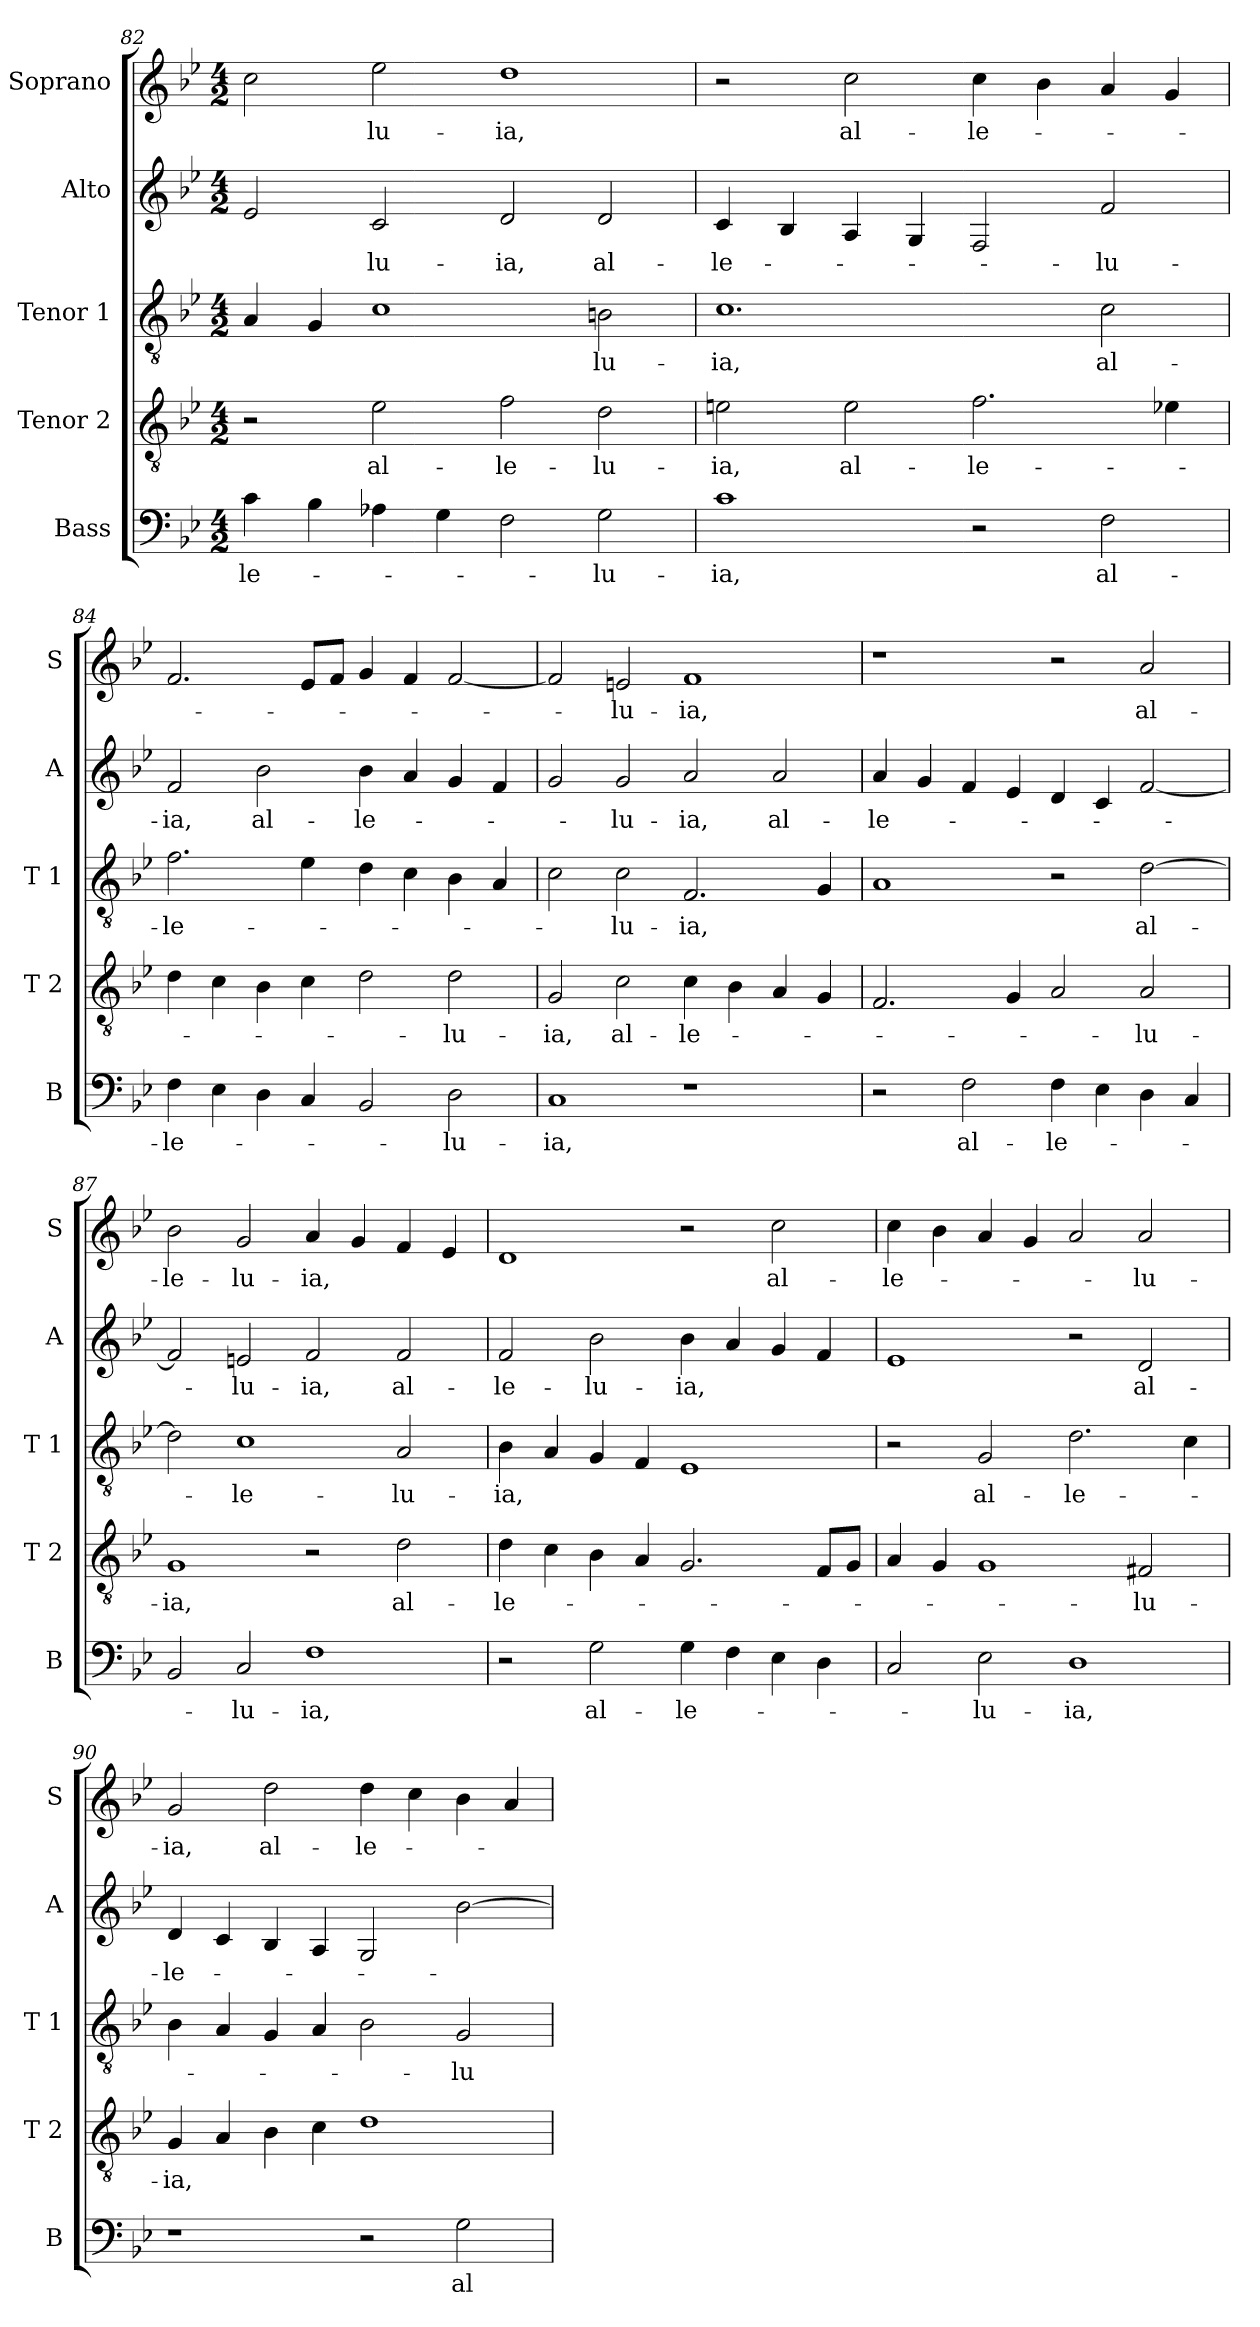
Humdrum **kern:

**kern	**text	**kern	**text	**kern	**text	**kern	**text	**kern	**text
*part5	*part5	*part4	*part4	*part3	*part3	*part2	*part2	*part1	*part1
*staff5	*staff5	*staff4	*staff4	*staff3	*staff3	*staff2	*staff2	*staff1	*staff1
*I"Bass	*	*I"Tenor 2	*	*I"Tenor 1	*	*I"Alto	*	*I"Soprano	*
*I'B	*	*I'T 2	*	*I'T 1	*	*I'A	*	*I'S	*
*clefF4	*	*clefGv2	*	*clefGv2	*	*clefG2	*	*clefG2	*
*k[b-e-]	*	*k[b-e-]	*	*k[b-e-]	*	*k[b-e-]	*	*k[b-e-]	*
*B-:	*	*B-:	*	*B-:	*	*B-:	*	*B-:	*
*M4/2	*	*M4/2	*	*M4/2	*	*M4/2	*	*M4/2	*
=82	=82	=82	=82	=82	=82	=82	=82	=82	=82
!	!LO:LY:b	!	!	!	!	!	!	!	!
4c\	-le-	2r	.	4A/	.	2e-/	.	2cc\	.
4B-\	.	.	.	4G/	.	.	.	.	.
!	!	!	!LO:LY:b	!	!	!	!LO:LY:b	!	!LO:LY:b
4A-X\	.	2e-\	al-	1c	.	2c/	-lu-	2ee-\	-lu-
4G\	.	.	.	.	.	.	.	.	.
!	!	!	!LO:LY:b	!	!	!	!LO:LY:b	!	!LO:LY:b
2F\	.	2f\	-le-	.	.	2d/	-ia,	1dd	-ia,
!	!LO:LY:b	!	!LO:LY:b	!	!LO:LY:b	!	!LO:LY:b	!	!
2G\	-lu-	2d\	-lu-	2Bn\	-lu-	2d/	al-	.	.
=83	=83	=83	=83	=83	=83	=83	=83	=83	=83
!	!LO:LY:b	!	!LO:LY:b	!	!LO:LY:b	!	!LO:LY:b	!	!
1c	-ia,	2en\	-ia,	1.c	-ia,	4c/	-le-	2r	.
.	.	.	.	.	.	4B-/	.	.	.
!	!	!	!LO:LY:b	!	!	!	!	!	!LO:LY:b
.	.	2e\	al-	.	.	4A/	.	2cc\	al-
.	.	.	.	.	.	4G/	.	.	.
!	!	!	!LO:LY:b	!	!	!	!	!	!LO:LY:b
2r	.	2.f\	-le-	.	.	2F/	.	4cc\	-le-
.	.	.	.	.	.	.	.	4b-\	.
!	!LO:LY:b	!	!	!	!LO:LY:b	!	!LO:LY:b	!	!
2F\	al-	.	.	2c\	al-	2f/	-lu-	4a/	.
.	.	4e-X\	.	.	.	.	.	4g/	.
=84	=84	=84	=84	=84	=84	=84	=84	=84	=84
!	!LO:LY:b	!	!	!	!LO:LY:b	!	!LO:LY:b	!	!
4F\	-le-	4d\	.	2.f\	-le-	2f/	-ia,	2.f/	.
4E-\	.	4c\	.	.	.	.	.	.	.
!	!	!	!	!	!	!	!LO:LY:b	!	!
4D\	.	4B-\	.	.	.	2b-\	al-	.	.
4C/	.	4c\	.	4e-\	.	.	.	8e-/L	.
.	.	.	.	.	.	.	.	8f/J	.
!	!	!	!	!	!	!	!LO:LY:b	!	!
2BB-/	.	2d\	.	4d\	.	4b-\	-le-	4g/	.
.	.	.	.	4c\	.	4a/	.	4f/	.
!	!LO:LY:b	!	!LO:LY:b	!	!	!	!	!	!
2D\	-lu-	2d\	-lu-	4B-\	.	4g/	.	[2f/	.
.	.	.	.	4A/	.	4f/	.	.	.
!!LO:PB:g=z
=85	=85	=85	=85	=85	=85	=85	=85	=85	=85
!	!LO:LY:b	!	!LO:LY:b	!	!	!	!	!	!
1C	-ia,	2G/	-ia,	2c\	.	2g/	.	2f/]	.
!	!	!	!LO:LY:b	!	!LO:LY:b	!	!LO:LY:b	!	!LO:LY:b
.	.	2c\	al-	2c\	-lu-	2g/	-lu-	2en/	-lu-
!	!	!	!LO:LY:b	!	!LO:LY:b	!	!LO:LY:b	!	!LO:LY:b
1r	.	4c\	-le-	2.F/	-ia,	2a/	-ia,	1f	-ia,
.	.	4B-\	.	.	.	.	.	.	.
!	!	!	!	!	!	!	!LO:LY:b	!	!
.	.	4A/	.	.	.	2a/	al-	.	.
.	.	4G/	.	4G/	.	.	.	.	.
=86	=86	=86	=86	=86	=86	=86	=86	=86	=86
!	!	!	!	!	!	!	!LO:LY:b	!	!
2r	.	2.F/	.	1A	.	4a/	-le-	1r	.
.	.	.	.	.	.	4g/	.	.	.
!	!LO:LY:b	!	!	!	!	!	!	!	!
2F\	al-	.	.	.	.	4f/	.	.	.
.	.	4G/	.	.	.	4e-/	.	.	.
!	!LO:LY:b	!	!	!	!	!	!	!	!
4F\	-le-	2A/	.	2r	.	4d/	.	2r	.
4E-\	.	.	.	.	.	4c/	.	.	.
!	!	!	!LO:LY:b	!	!LO:LY:b	!	!	!	!LO:LY:b
4D\	.	2A/	-lu-	[2d\	al-	[2f/	.	2a/	al-
4C/	.	.	.	.	.	.	.	.	.
=87	=87	=87	=87	=87	=87	=87	=87	=87	=87
!	!	!	!LO:LY:b	!	!	!	!	!	!LO:LY:b
2BB-/	.	1G	-ia,	2d\]	.	2f/]	.	2b-\	-le-
!	!LO:LY:b	!	!	!	!LO:LY:b	!	!LO:LY:b	!	!LO:LY:b
2C/	-lu-	.	.	1c	-le-	2en/	-lu-	2g/	-lu-
!	!LO:LY:b	!	!	!	!	!	!LO:LY:b	!	!LO:LY:b
1F	-ia,	2r	.	.	.	2f/	-ia,	4a/	-ia,
.	.	.	.	.	.	.	.	4g/	.
!	!	!	!LO:LY:b	!	!LO:LY:b	!	!LO:LY:b	!	!
.	.	2d\	al-	2A/	-lu-	2f/	al-	4f/	.
.	.	.	.	.	.	.	.	4e-/	.
=88	=88	=88	=88	=88	=88	=88	=88	=88	=88
!	!	!	!LO:LY:b	!	!LO:LY:b	!	!LO:LY:b	!	!
2r	.	4d\	-le-	4B-\	-ia,	2f/	-le-	1d	.
.	.	4c\	.	4A/	.	.	.	.	.
!	!LO:LY:b	!	!	!	!	!	!LO:LY:b	!	!
2G\	al-	4B-\	.	4G/	.	2b-\	-lu-	.	.
.	.	4A/	.	4F/	.	.	.	.	.
!	!LO:LY:b	!	!	!	!	!	!LO:LY:b	!	!
4G\	-le-	2.G/	.	1E-	.	4b-\	-ia,	2r	.
4F\	.	.	.	.	.	4a/	.	.	.
!	!	!	!	!	!	!	!	!	!LO:LY:b
4E-\	.	.	.	.	.	4g/	.	2cc\	al-
4D\	.	8F/L	.	.	.	4f/	.	.	.
.	.	8G/J	.	.	.	.	.	.	.
=89	=89	=89	=89	=89	=89	=89	=89	=89	=89
!	!	!	!	!	!	!	!	!	!LO:LY:b
2C/	.	4A/	.	2r	.	1e-	.	4cc\	-le-
.	.	4G/	.	.	.	.	.	4b-\	.
!	!LO:LY:b	!	!	!	!LO:LY:b	!	!	!	!
2E-\	-lu-	1G	.	2G/	al-	.	.	4a/	.
.	.	.	.	.	.	.	.	4g/	.
!	!LO:LY:b	!	!	!	!LO:LY:b	!	!	!	!
1D	-ia,	.	.	2.d\	-le-	2r	.	2a/	.
!	!	!	!LO:LY:b	!	!	!	!LO:LY:b	!	!LO:LY:b
.	.	2F#X/	-lu-	.	.	2d/	al-	2a/	-lu-
.	.	.	.	4c\	.	.	.	.	.
=90	=90	=90	=90	=90	=90	=90	=90	=90	=90
!	!	!	!LO:LY:b	!	!	!	!LO:LY:b	!	!LO:LY:b
1r	.	4G/	-ia,	4B-\	.	4d/	-le-	2g/	-ia,
.	.	4A/	.	4A/	.	4c/	.	.	.
!	!	!	!	!	!	!	!	!	!LO:LY:b
.	.	4B-\	.	4G/	.	4B-/	.	2dd\	al-
.	.	4c\	.	4A/	.	4A/	.	.	.
!	!	!	!	!	!	!	!	!	!LO:LY:b
2r	.	1d	.	2B-\	.	2G/	.	4dd\	-le-
.	.	.	.	.	.	.	.	4cc\	.
!	!LO:LY:b	!	!	!	!LO:LY:b	!	!	!	!
2G\	al-	.	.	2G/	-lu-	[2b-\	.	4b-\	.
.	.	.	.	.	.	.	.	4a/	.
=	=	=	=	=	=	=	=	=	=
*-	*-	*-	*-	*-	*-	*-	*-	*-	*-
